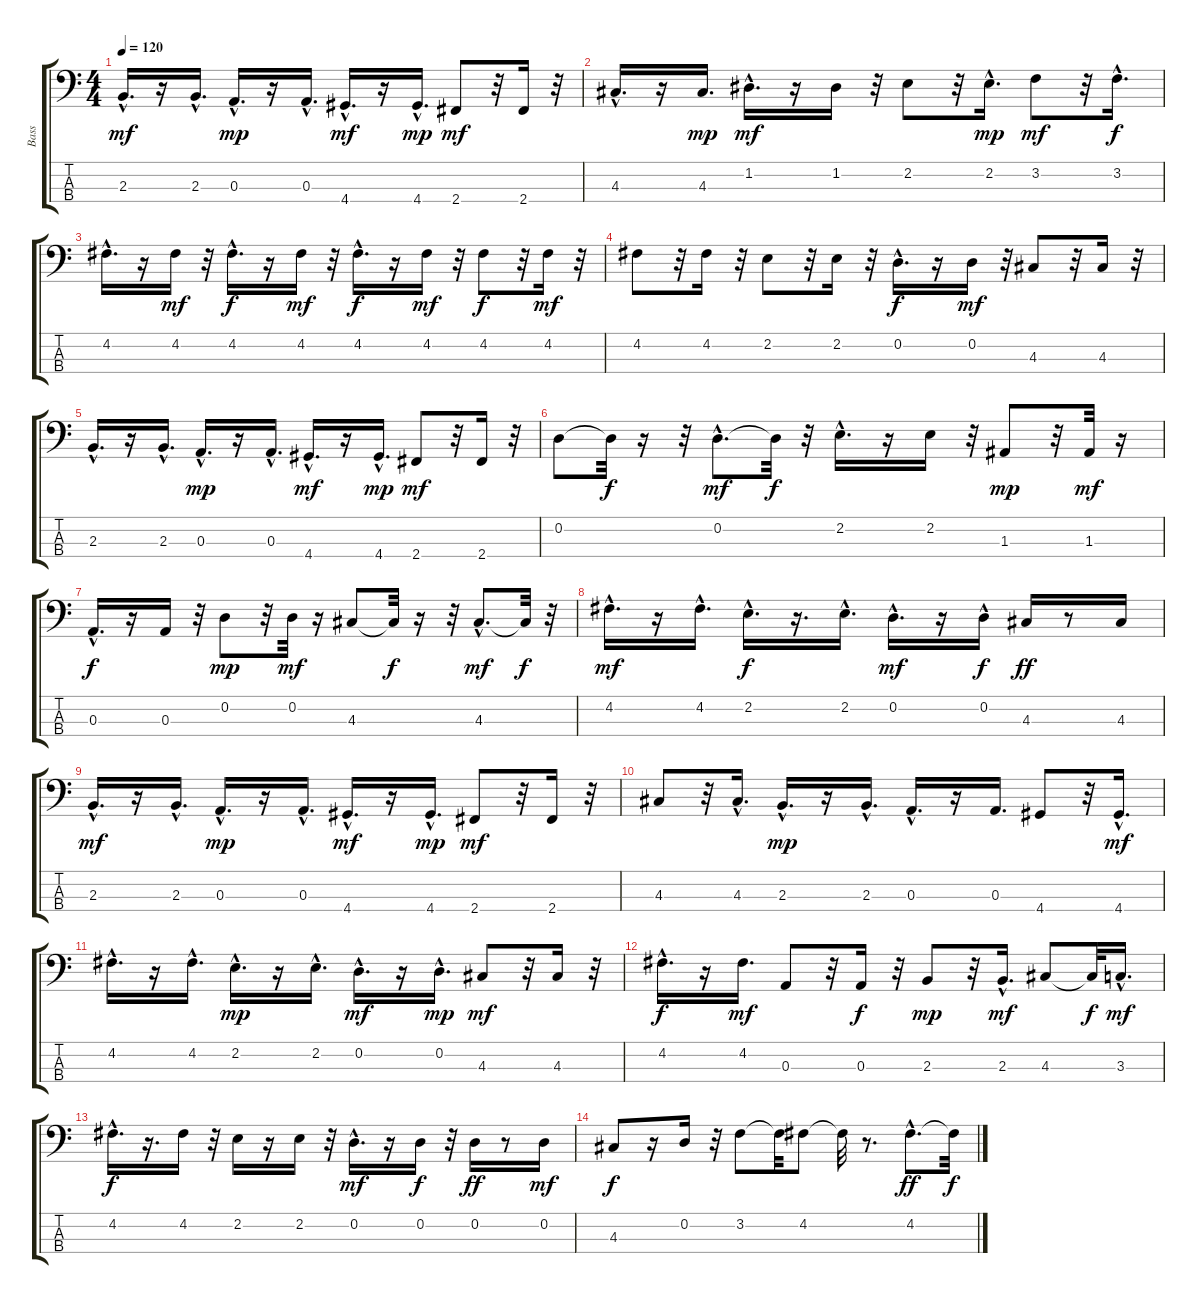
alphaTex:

\track ("Bass" "Bass") {instrument fretlessbass}
\staff {score tabs}
\tuning (G2 D2 A1 E1) {hide}
\ts (4 4)
\tempo 120
\clef f4
\ks c
2.3{hac}.16{d dy mf} r.16 2.3{hac}.16{d} 0.3{hac}.16{d dy mp} r.16 0.3{hac}.16{d} 4.4{hac}.16{d dy mf} r.16 4.4{hac}.16{d dy mp} 2.4.8{dy mf} r.32 2.4.16 r.32 |
4.3{hac}.16{d} r.16 4.3.16{d dy mp} 1.2{hac}.16{d dy mf} r.16 1.2.16 r.32 2.2.8 r.32 2.2{hac}.16{d dy mp} 3.2.8{dy mf} r.32 3.2{hac}.16{d dy f} |
4.2{hac}.16{d} r.16 4.2.16{dy mf} r.32 4.2{hac}.16{d dy f} r.16 4.2.16{dy mf} r.32 4.2{hac}.16{d dy f} r.16 4.2.16{dy mf} r.32 4.2.8{dy f} r.32 4.2.16{dy mf} r.32 |
4.2.8 r.32 4.2.16 r.32 2.2.8 r.32 2.2.16 r.32 0.2{hac}.16{d dy f} r.16 0.2.16{dy mf} r.32 4.3.8 r.32 4.3.16 r.32 |
2.3{hac}.16{d} r.16 2.3{hac}.16{d} 0.3{hac}.16{d dy mp} r.16 0.3{hac}.16{d} 4.4{hac}.16{d dy mf} r.16 4.4{hac}.16{d dy mp} 2.4.8{dy mf} r.32 2.4.16 r.32 |
0.2.8 0.2{t}.32{dy f} r.16 r.32 0.2{hac}.8{d dy mf} 0.2{t}.32{dy f} r.32 2.2{hac}.16{d} r.16 2.2.16 r.32 1.3.8{dy mp} r.32 1.3.32{dy mf} r.16 |
0.3{hac}.16{d dy f} r.16 0.3.16 r.32 0.2.8{dy mp} r.32 0.2.32{dy mf} r.16 4.3.8 4.3{t}.32{dy f} r.16 r.32 4.3{hac}.8{d dy mf} 4.3{t}.32{dy f} r.32 |
4.2{hac}.16{d dy mf} r.16 4.2{hac}.16{d} 2.2{hac}.16{d dy f} r.16{d} 2.2{hac}.16{d} 0.2{hac}.16{d dy mf} r.16 0.2{hac}.16{dy f} 4.3.16{dy ff} r.8 4.3.16 |
2.3{hac}.16{d dy mf} r.16 2.3{hac}.16{d} 0.3{hac}.16{d dy mp} r.16 0.3{hac}.16{d} 4.4{hac}.16{d dy mf} r.16 4.4{hac}.16{d dy mp} 2.4.8{dy mf} r.32 2.4.16 r.32 |
4.3.8 r.32 4.3{hac}.16{d} 2.3{hac}.16{d dy mp} r.16 2.3{hac}.16{d} 0.3{hac}.16{d} r.16 0.3.16{d} 4.4.8 r.32 4.4{hac}.16{d dy mf} |
4.2{hac}.16{d} r.16 4.2{hac}.16{d} 2.2{hac}.16{d dy mp} r.16 2.2{hac}.16{d} 0.2{hac}.16{d dy mf} r.16 0.2{hac}.16{d dy mp} 4.3.8{dy mf} r.32 4.3.16 r.32 |
4.2{hac}.16{d dy f} r.16 4.2.16{d dy mf} 0.3.8 r.32 0.3.16{dy f} r.32 2.3.8{dy mp} r.32 2.3{hac}.16{d dy mf} 4.3.8 4.3{t}.32{dy f} 3.3{hac}.16{d dy mf} |
4.2{hac}.16{d dy f} r.16{d} 4.2.16 r.32 2.2.16 r.16 2.2.16 r.32 0.2{hac}.16{d dy mf} r.16 0.2.16{dy f} r.32 0.2.16{dy ff} r.8 0.2.16{dy mf} |
4.3.8{dy f} r.16 0.2.16 r.32 3.2.8 3.2{t}.32 4.2.8 4.2{t}.32 r.8{d} 4.2{hac}.8{d dy ff} 4.2{t}.32{dy f}
